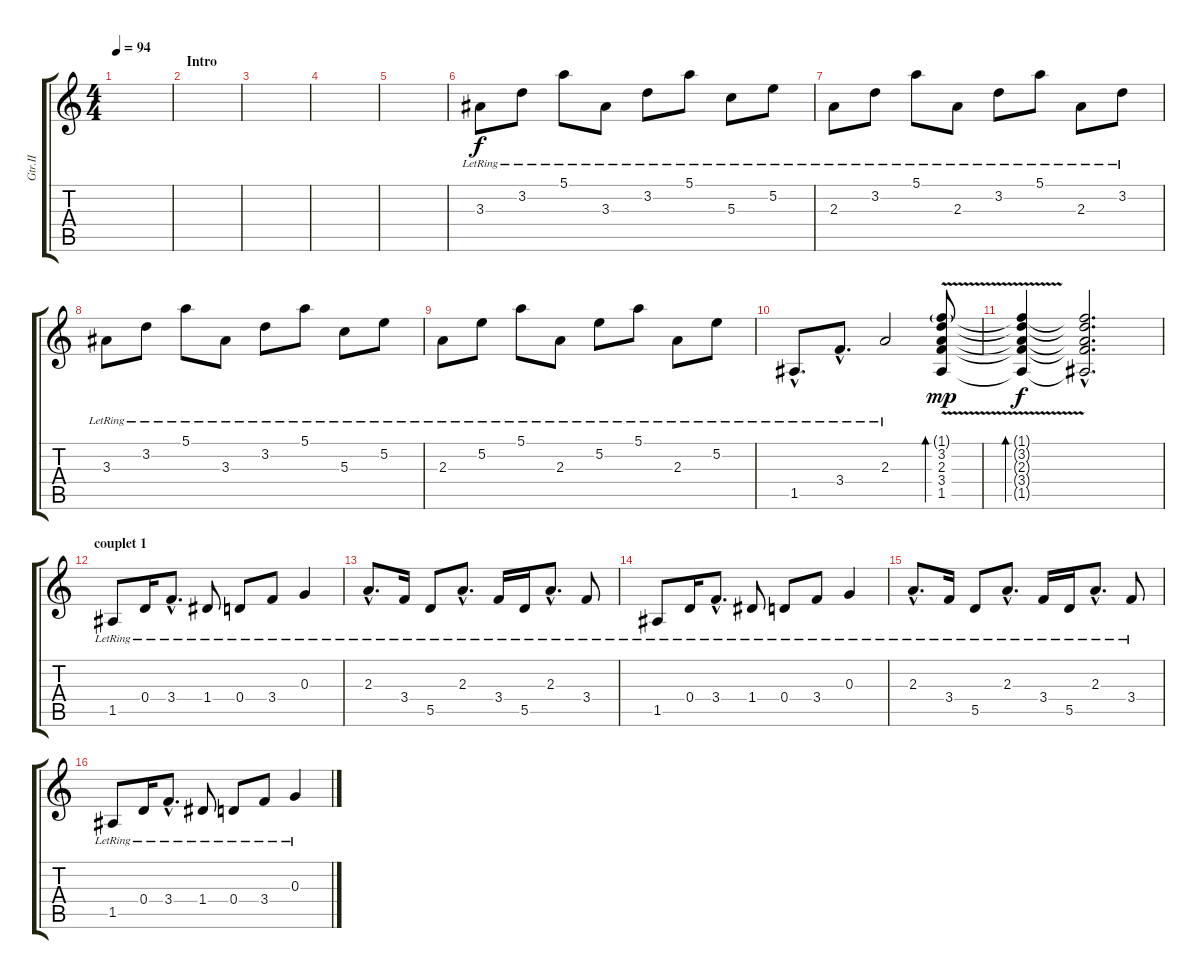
\track ("Gtr.II" "Gtr.II") {instrument electricguitarjazz}
\staff {score tabs}
\tuning (E4 B3 G3 D3 A2 E2) {hide}
\ts (4 4)
\tempo 94
\clef g2
\ks c
|
\section ("" "Intro")
|
|
|
|
3.3{lr}.8{volume 16} 3.2{lr}.8 5.1{lr}.8 3.3{lr}.8 3.2{lr}.8 5.1{lr}.8 5.3{lr}.8 5.2{lr}.8 |
2.3{lr}.8 3.2{lr}.8 5.1{lr}.8 2.3{lr}.8 3.2{lr}.8 5.1{lr}.8 2.3{lr}.8 3.2{lr}.8 |
3.3{lr}.8 3.2{lr}.8 5.1{lr}.8 3.3{lr}.8 3.2{lr}.8 5.1{lr}.8 5.3{lr}.8 5.2{lr}.8 |
2.3{lr}.8 5.2{lr}.8 5.1{lr}.8 2.3{lr}.8 5.2{lr}.8 5.1{lr}.8 2.3{lr}.8 5.2{lr}.8 |
1.5{hac lr}.8{d} 3.4{hac lr}.8{d} 2.3{lr}.2 (1.1{g} 3.2{v} 2.3 3.4 1.5).8{bd 480 dy mp volume 16 instrument electricbasspick} |
(1.1{t} 3.2{t} 2.3{t} 3.4{t} 1.5{t}).4{bd 240 dy f} (1.1{hac t} 3.2{hac t} 2.3{hac t} 3.4{hac t} 1.5{hac t}).2{d} |
\section ("" "couplet 1")
1.5{lr}.8{instrument electricguitarjazz} 0.4{lr}.16 3.4{hac lr}.8{d} 1.4{lr}.8 0.4{lr}.8 3.4{lr}.8 0.3{lr}.4 |
2.3{hac lr}.8{d} 3.4{lr}.16 5.5{lr}.8 2.3{hac lr}.8{d} 3.4{lr}.16 5.5{lr}.16 2.3{hac lr}.8{d} 3.4{lr}.8 |
1.5{lr}.8{instrument electricguitarjazz} 0.4{lr}.16 3.4{hac lr}.8{d} 1.4{lr}.8 0.4{lr}.8 3.4{lr}.8 0.3{lr}.4 |
2.3{hac lr}.8{d} 3.4{lr}.16 5.5{lr}.8 2.3{hac lr}.8{d} 3.4{lr}.16 5.5{lr}.16 2.3{hac lr}.8{d} 3.4{lr}.8 |
1.5{lr}.8{instrument electricguitarjazz} 0.4{lr}.16 3.4{hac lr}.8{d} 1.4{lr}.8 0.4{lr}.8 3.4{lr}.8 0.3{lr}.4
